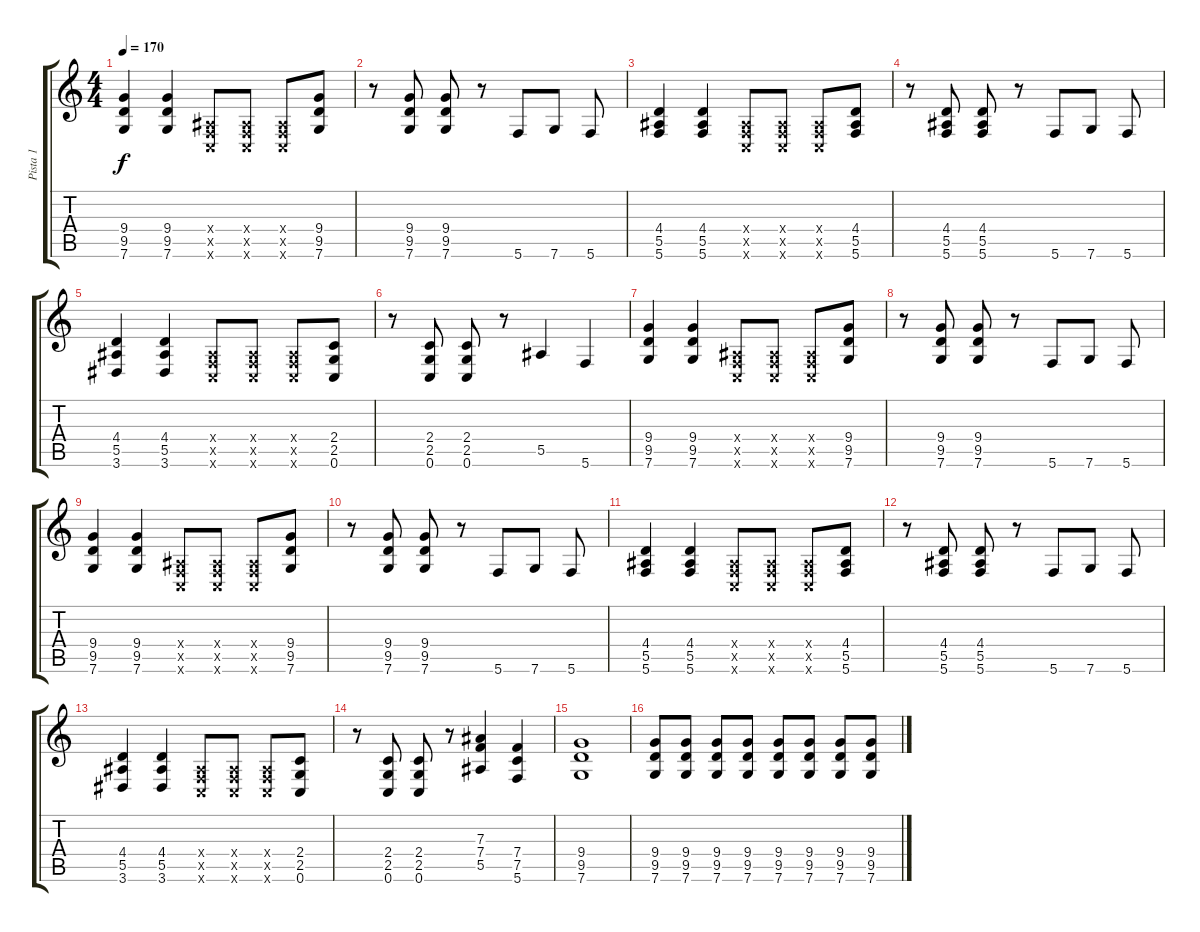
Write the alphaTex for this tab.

\track ("Pista 1" "Pista 1") {instrument overdrivenguitar}
\staff {score tabs}
\tuning (C4 G3 Eb3 Bb2 F2 C2) {hide}
\ts (4 4)
\tempo 170
\clef g2
\ks c
(9.4 9.5 7.6).4{dy f} (9.4 9.5 7.6).4 (0.4{x} 0.5{x} 0.6{x}).8 (0.4{x} 0.5{x} 0.6{x}).8 (0.4{x} 0.5{x} 0.6{x}).8 (9.4 9.5 7.6).8 |
r.8 (9.4 9.5 7.6).8 (9.4 9.5 7.6).8 r.8 5.6.8 7.6.8 5.6.8 |
(4.4 5.5 5.6).4 (4.4 5.5 5.6).4 (0.4{x} 0.5{x} 0.6{x}).8 (0.4{x} 0.5{x} 0.6{x}).8 (0.4{x} 0.5{x} 0.6{x}).8 (4.4 5.5 5.6).8 |
r.8 (4.4 5.5 5.6).8 (4.4 5.5 5.6).8 r.8 5.6.8 7.6.8 5.6.8 |
(4.4 5.5 3.6).4 (4.4 5.5 3.6).4 (0.4{x} 0.5{x} 0.6{x}).8 (0.4{x} 0.5{x} 0.6{x}).8 (0.4{x} 0.5{x} 0.6{x}).8 (2.4 2.5 0.6).8 |
r.8 (2.4 2.5 0.6).8 (2.4 2.5 0.6).8 r.8 5.5.4 5.6.4 |
(9.4 9.5 7.6).4 (9.4 9.5 7.6).4 (0.4{x} 0.5{x} 0.6{x}).8 (0.4{x} 0.5{x} 0.6{x}).8 (0.4{x} 0.5{x} 0.6{x}).8 (9.4 9.5 7.6).8 |
r.8 (9.4 9.5 7.6).8 (9.4 9.5 7.6).8 r.8 5.6.8 7.6.8 5.6.8 |
(9.4 9.5 7.6).4 (9.4 9.5 7.6).4 (0.4{x} 0.5{x} 0.6{x}).8 (0.4{x} 0.5{x} 0.6{x}).8 (0.4{x} 0.5{x} 0.6{x}).8 (9.4 9.5 7.6).8 |
r.8 (9.4 9.5 7.6).8 (9.4 9.5 7.6).8 r.8 5.6.8 7.6.8 5.6.8 |
(4.4 5.5 5.6).4 (4.4 5.5 5.6).4 (0.4{x} 0.5{x} 0.6{x}).8 (0.4{x} 0.5{x} 0.6{x}).8 (0.4{x} 0.5{x} 0.6{x}).8 (4.4 5.5 5.6).8 |
r.8 (4.4 5.5 5.6).8 (4.4 5.5 5.6).8 r.8 5.6.8 7.6.8 5.6.8 |
(4.4 5.5 3.6).4 (4.4 5.5 3.6).4 (0.4{x} 0.5{x} 0.6{x}).8 (0.4{x} 0.5{x} 0.6{x}).8 (0.4{x} 0.5{x} 0.6{x}).8 (2.4 2.5 0.6).8 |
r.8 (2.4 2.5 0.6).8 (2.4 2.5 0.6).8 r.8 (7.3 7.4 5.5).4 (7.4 7.5 5.6).4 |
(9.4 9.5 7.6).1 |
(9.4 9.5 7.6).8 (9.4 9.5 7.6).8 (9.4 9.5 7.6).8 (9.4 9.5 7.6).8 (9.4 9.5 7.6).8 (9.4 9.5 7.6).8 (9.4 9.5 7.6).8 (9.4 9.5 7.6).8
